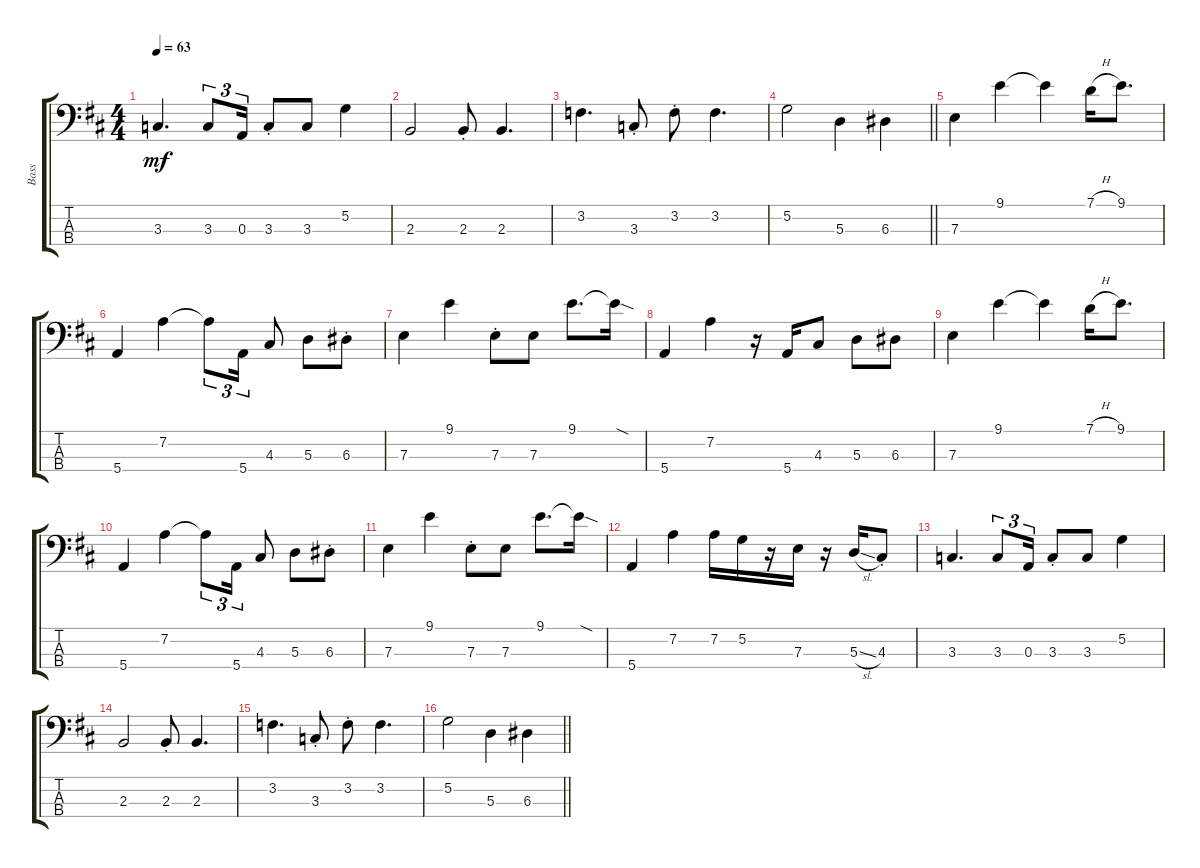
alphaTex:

\track ("Bass" "Bass") {instrument electricbassfinger}
\staff {score tabs}
\tuning (G2 D2 A1 E1) {hide}
\ts (4 4)
\tempo 63
\clef f4
\ks d
3.3.4{d dy mf} 3.3.8{tu (3 2)} 0.3.16{tu (3 2)} 3.3{st}.8 3.3.8 5.2.4 |
2.3.2 2.3{st}.8 2.3.4{d} |
3.2.4{d} 3.3{st}.8 3.2{st}.8 3.2.4{d} |
\barLineRight lightlight
5.2.2 5.3.4 6.3.4 |
7.3.4 9.1.4 9.1{t}.4 7.1{h}.16 9.1.8{d} |
5.4.4 7.2.4 7.2{t}.8{tu (3 2)} 5.4.16{tu (3 2)} 4.3.8 5.3.8 6.3{st}.8 |
7.3.4 9.1.4 7.3{st}.8 7.3.8 9.1.8{d} 9.1{sod t}.16 |
5.4.4 7.2.4 r.16 5.4.16 4.3.8 5.3.8 6.3.8 |
7.3.4 9.1.4 9.1{t}.4 7.1{h}.16 9.1.8{d} |
5.4.4 7.2.4 7.2{t}.8{tu (3 2)} 5.4.16{tu (3 2)} 4.3.8 5.3.8 6.3{st}.8 |
7.3.4 9.1.4 7.3{st}.8 7.3.8 9.1.8{d} 9.1{sod t}.16 |
5.4.4 7.2.4 7.2.16 5.2.16 r.16 7.3.16 r.16 5.3{sl}.16 4.3{st}.8 |
3.3.4{d} 3.3.8{tu (3 2)} 0.3.16{tu (3 2)} 3.3{st}.8 3.3.8 5.2.4 |
2.3.2 2.3{st}.8 2.3.4{d} |
3.2.4{d} 3.3{st}.8 3.2{st}.8 3.2.4{d} |
\barLineRight lightlight
5.2.2 5.3.4 6.3.4
